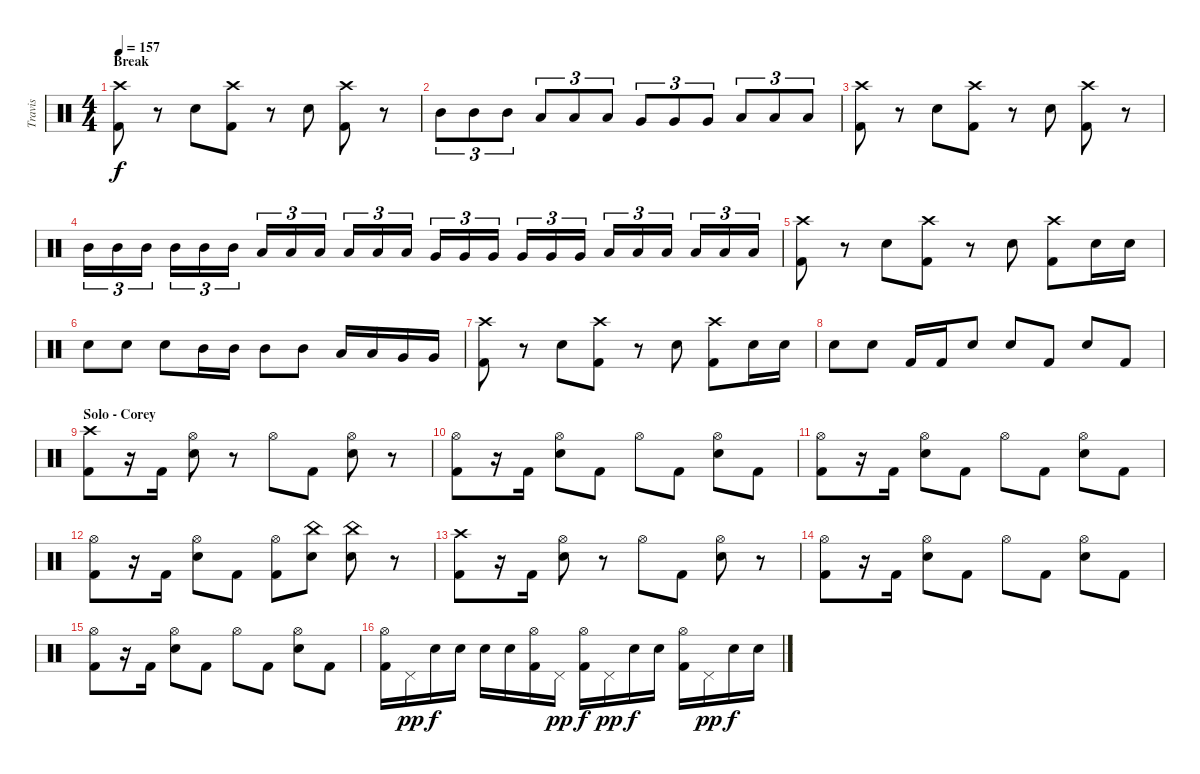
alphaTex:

\track ("Travis" "Travis") {instrument percussion}
\staff {score}
\articulation defaults
\ts (4 4)
\section ("" "Break")
\tempo 157
\clef neutral
\ks c
("Crash high (hit)" "Kick (hit) 2").8{dy f} r.8 "Electric Snare (hit)".8 ("Crash high (hit)" "Kick (hit) 2").8 r.8 "Electric Snare (hit)".8 ("Crash high (hit)" "Kick (hit) 2").8 r.8 |
"Mid Tom (hit)".8{tu (3 2)} "Mid Tom (hit)".8{tu (3 2)} "Mid Tom (hit)".8{tu (3 2)} "Low Tom (hit)".8{tu (3 2)} "Low Tom (hit)".8{tu (3 2)} "Low Tom (hit)".8{tu (3 2)} "Very Low Tom (hit)".8{tu (3 2)} "Very Low Tom (hit)".8{tu (3 2)} "Very Low Tom (hit)".8{tu (3 2)} "Low Floor Tom (hit)".8{tu (3 2)} "Low Floor Tom (hit)".8{tu (3 2)} "Low Floor Tom (hit)".8{tu (3 2)} |
("Crash high (hit)" "Kick (hit) 2").8 r.8 "Electric Snare (hit)".8 ("Crash high (hit)" "Kick (hit) 2").8 r.8 "Electric Snare (hit)".8 ("Crash high (hit)" "Kick (hit) 2").8 r.8 |
"Mid Tom (hit)".16{tu (3 2)} "Mid Tom (hit)".16{tu (3 2)} "Mid Tom (hit)".16{tu (3 2)} "Mid Tom (hit)".16{tu (3 2)} "Mid Tom (hit)".16{tu (3 2)} "Mid Tom (hit)".16{tu (3 2)} "Low Tom (hit)".16{tu (3 2)} "Low Tom (hit)".16{tu (3 2)} "Low Tom (hit)".16{tu (3 2)} "Low Tom (hit)".16{tu (3 2)} "Low Tom (hit)".16{tu (3 2)} "Low Tom (hit)".16{tu (3 2)} "Very Low Tom (hit)".16{tu (3 2)} "Very Low Tom (hit)".16{tu (3 2)} "Very Low Tom (hit)".16{tu (3 2)} "Very Low Tom (hit)".16{tu (3 2)} "Very Low Tom (hit)".16{tu (3 2)} "Very Low Tom (hit)".16{tu (3 2)} "Low Floor Tom (hit)".16{tu (3 2)} "Low Floor Tom (hit)".16{tu (3 2)} "Low Floor Tom (hit)".16{tu (3 2)} "Low Floor Tom (hit)".16{tu (3 2)} "Low Floor Tom (hit)".16{tu (3 2)} "Low Floor Tom (hit)".16{tu (3 2)} |
("Crash high (hit)" "Kick (hit) 2").8 r.8 "Electric Snare (hit)".8 ("Crash high (hit)" "Kick (hit) 2").8 r.8 "Electric Snare (hit)".8 ("Crash high (hit)" "Kick (hit) 2").8 "Electric Snare (hit)".16 "Electric Snare (hit)".16 |
"Electric Snare (hit)".8 "Electric Snare (hit)".8 "Electric Snare (hit)".8 "Mid Tom (hit)".16 "Mid Tom (hit)".16 "Mid Tom (hit)".8 "Mid Tom (hit)".8 "Low Tom (hit)".16 "Low Tom (hit)".16 "Very Low Tom (hit)".16 "Very Low Tom (hit)".16 |
("Crash high (hit)" "Kick (hit) 2").8 r.8 "Electric Snare (hit)".8 ("Crash high (hit)" "Kick (hit) 2").8 r.8 "Electric Snare (hit)".8 ("Crash high (hit)" "Kick (hit) 2").8 "Electric Snare (hit)".16 "Electric Snare (hit)".16 |
"Electric Snare (hit)".8 "Electric Snare (hit)".8 "Kick (hit) 2".16 "Kick (hit) 2".16 "Electric Snare (hit)".8 "Electric Snare (hit)".8 "Kick (hit) 2".8 "Electric Snare (hit)".8 "Kick (hit) 2".8 |
\section ("" "Solo - Corey")
("Crash high (hit)" "Kick (hit) 2").8 r.16 "Kick (hit) 2".16 ("Hi-Hat (open)" "Electric Snare (hit)").8 r.8 "Hi-Hat (open)".8 "Kick (hit) 2".8 ("Hi-Hat (open)" "Electric Snare (hit)").8 r.8 |
("Hi-Hat (open)" "Kick (hit) 2").8 r.16 "Kick (hit) 2".16 ("Hi-Hat (open)" "Electric Snare (hit)").8 "Kick (hit) 2".8 "Hi-Hat (open)".8 "Kick (hit) 2".8 ("Hi-Hat (open)" "Electric Snare (hit)").8 "Kick (hit) 2".8 |
("Hi-Hat (open)" "Kick (hit) 2").8 r.16 "Kick (hit) 2".16 ("Hi-Hat (open)" "Electric Snare (hit)").8 "Kick (hit) 2".8 "Hi-Hat (open)".8 "Kick (hit) 2".8 ("Hi-Hat (open)" "Electric Snare (hit)").8 "Kick (hit) 2".8 |
("Hi-Hat (open)" "Kick (hit) 2").8 r.16 "Kick (hit) 2".16 ("Hi-Hat (open)" "Electric Snare (hit)").8 "Kick (hit) 2".8 ("Hi-Hat (open)" "Kick (hit) 2").8 ("China (hit)" "Electric Snare (hit)").8 ("China (hit)" "Electric Snare (hit)").8 r.8 |
("Crash high (hit)" "Kick (hit) 2").8 r.16 "Kick (hit) 2".16 ("Hi-Hat (open)" "Electric Snare (hit)").8 r.8 "Hi-Hat (open)".8 "Kick (hit) 2".8 ("Hi-Hat (open)" "Electric Snare (hit)").8 r.8 |
("Hi-Hat (open)" "Kick (hit) 2").8 r.16 "Kick (hit) 2".16 ("Hi-Hat (open)" "Electric Snare (hit)").8 "Kick (hit) 2".8 "Hi-Hat (open)".8 "Kick (hit) 2".8 ("Hi-Hat (open)" "Electric Snare (hit)").8 "Kick (hit) 2".8 |
("Hi-Hat (open)" "Kick (hit) 2").8 r.16 "Kick (hit) 2".16 ("Hi-Hat (open)" "Electric Snare (hit)").8 "Kick (hit) 2".8 "Hi-Hat (open)".8 "Kick (hit) 2".8 ("Hi-Hat (open)" "Electric Snare (hit)").8 "Kick (hit) 2".8 |
("Hi-Hat (open)" "Kick (hit) 2").16 "Pedal Hi-Hat (hit)".16{dy pp} "Electric Snare (hit)".16{dy f} "Electric Snare (hit)".16 "Electric Snare (hit)".16 "Electric Snare (hit)".16 ("Hi-Hat (open)" "Kick (hit) 2").16 "Pedal Hi-Hat (hit)".16{dy pp} ("Hi-Hat (open)" "Kick (hit) 2").16{dy f} "Pedal Hi-Hat (hit)".16{dy pp} "Electric Snare (hit)".16{dy f} "Electric Snare (hit)".16 ("Hi-Hat (open)" "Kick (hit) 2").16 "Pedal Hi-Hat (hit)".16{dy pp} "Electric Snare (hit)".16{dy f} "Electric Snare (hit)".16
